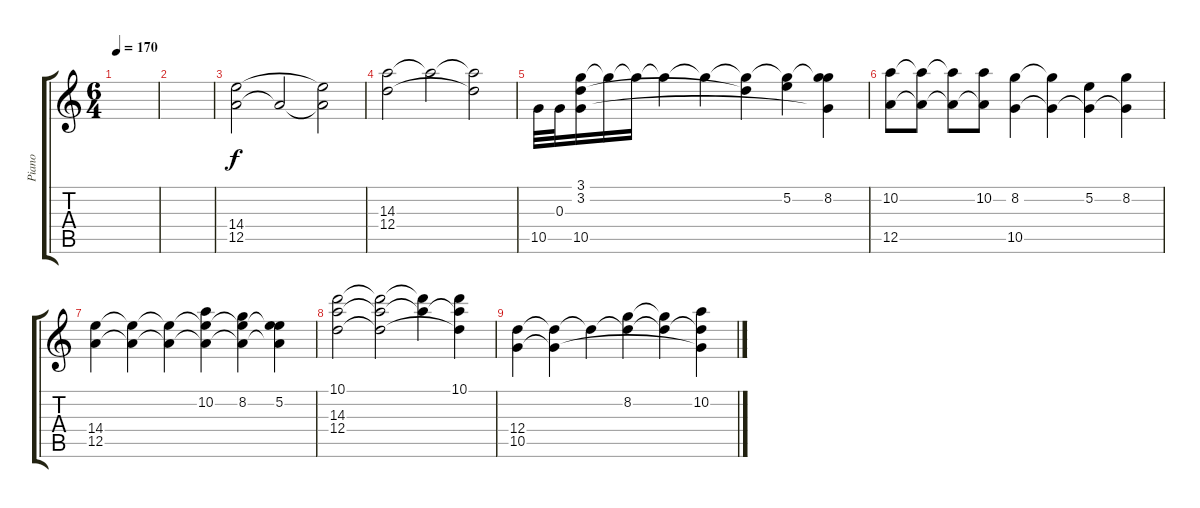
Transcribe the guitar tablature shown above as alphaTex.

\track ("Piano" "Piano") {instrument harpsichord}
\staff {score tabs}
\tuning (E5 B4 G4 D4 A3 E3) {hide}
\ts (6 4)
\tempo 170
\clef g2
\ks c
|
|
(14.4 12.5).2 12.5{t}.2 (14.4{t} 12.5{t}).2 |
(14.3 12.4).2 14.3{t}.2 (14.3{t} 12.4{t}).2 |
10.5.32 0.3.32 (3.1 3.2 10.5).16 3.1{t}.16 3.1{t}.16 3.1{t}.4 3.1{t}.4 (3.1{t} 3.2{t}).4 (3.1{t} 5.2).4 (3.1{t} 8.2 10.5{t}).4 |
(10.2 12.5).8 (10.2{t} 12.5{t}).8 (10.2{t} 12.5{t}).8 (10.2 12.5{t}).8 (8.2 10.5).4 (8.2{t} 10.5{t}).4 (5.2 10.5{t}).4 (8.2 10.5{t}).4 |
(14.4 12.5).4 (14.4{t} 12.5{t}).4 (14.4{t} 12.5{t}).4 (10.2 14.4{t} 12.5{t}).4 (8.2 14.4{t} 12.5{t}).4 (5.2 14.4{t} 12.5{t}).4 |
(10.1 14.3 12.4).2 (10.1{t} 14.3{t} 12.4{t}).2 (10.1{t} 14.3{t}).4 (10.1 14.3{t} 12.4{t}).4 |
(12.4 10.5).4 (12.4{t} 10.5{t}).4 12.4{t}.4 (8.2 12.4{t}).4 (8.2{t} 12.4{t}).4 (10.2 12.4{t} 10.5{t}).4
